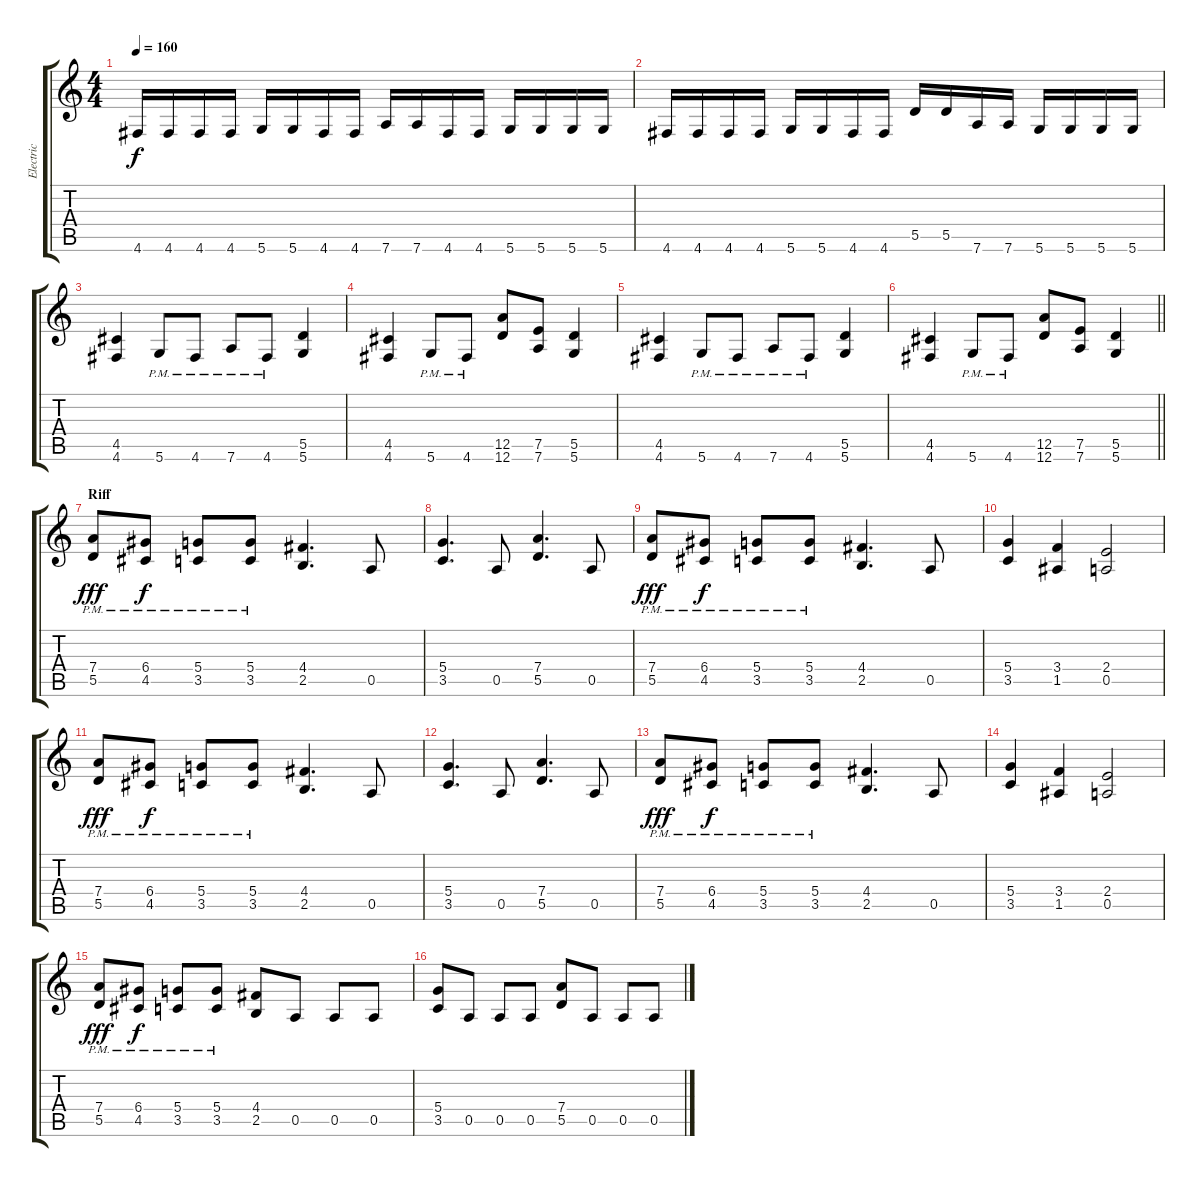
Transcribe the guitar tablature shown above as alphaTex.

\track ("Electric" "Electric") {instrument distortionguitar}
\staff {score tabs}
\tuning (E4 B3 G3 D3 A2 D2) {hide}
\ts (4 4)
\tempo 160
\clef g2
\ks c
4.6.16{dy f} 4.6.16 4.6.16 4.6.16 5.6.16 5.6.16 4.6.16 4.6.16 7.6.16 7.6.16 4.6.16 4.6.16 5.6.16 5.6.16 5.6.16 5.6.16 |
4.6.16 4.6.16 4.6.16 4.6.16 5.6.16 5.6.16 4.6.16 4.6.16 5.5.16 5.5.16 7.6.16 7.6.16 5.6.16 5.6.16 5.6.16 5.6.16 |
(4.5 4.6).4 5.6{pm}.8 4.6{pm}.8 7.6{pm}.8 4.6{pm}.8 (5.5 5.6).4 |
(4.5 4.6).4 5.6{pm}.8 4.6{pm}.8 (12.5 12.6).8 (7.5 7.6).8 (5.5 5.6).4 |
(4.5 4.6).4 5.6{pm}.8 4.6{pm}.8 7.6{pm}.8 4.6{pm}.8 (5.5 5.6).4 |
\barLineRight lightlight
(4.5 4.6).4 5.6{pm}.8 4.6{pm}.8 (12.5 12.6).8 (7.5 7.6).8 (5.5 5.6).4 |
\section ("" "Riff")
(7.4{pm} 5.5{pm}).8{dy fff} (6.4{pm} 4.5{pm}).8{dy f} (5.4{pm} 3.5{pm}).8 (5.4{pm} 3.5{pm}).8 (4.4 2.5).4{d} 0.5.8 |
(5.4 3.5).4{d} 0.5.8 (7.4 5.5).4{d} 0.5.8 |
(7.4{pm} 5.5{pm}).8{dy fff} (6.4{pm} 4.5{pm}).8{dy f} (5.4{pm} 3.5{pm}).8 (5.4{pm} 3.5{pm}).8 (4.4 2.5).4{d} 0.5.8 |
(5.4 3.5).4 (3.4 1.5).4 (2.4 0.5).2 |
(7.4{pm} 5.5{pm}).8{dy fff} (6.4{pm} 4.5{pm}).8{dy f} (5.4{pm} 3.5{pm}).8 (5.4{pm} 3.5{pm}).8 (4.4 2.5).4{d} 0.5.8 |
(5.4 3.5).4{d} 0.5.8 (7.4 5.5).4{d} 0.5.8 |
(7.4{pm} 5.5{pm}).8{dy fff} (6.4{pm} 4.5{pm}).8{dy f} (5.4{pm} 3.5{pm}).8 (5.4{pm} 3.5{pm}).8 (4.4 2.5).4{d} 0.5.8 |
(5.4 3.5).4 (3.4 1.5).4 (2.4 0.5).2 |
(7.4{pm} 5.5{pm}).8{dy fff} (6.4{pm} 4.5{pm}).8{dy f} (5.4{pm} 3.5{pm}).8 (5.4{pm} 3.5{pm}).8 (4.4 2.5).8 0.5.8 0.5.8 0.5.8 |
(5.4 3.5).8 0.5.8 0.5.8 0.5.8 (7.4 5.5).8 0.5.8 0.5.8 0.5.8
